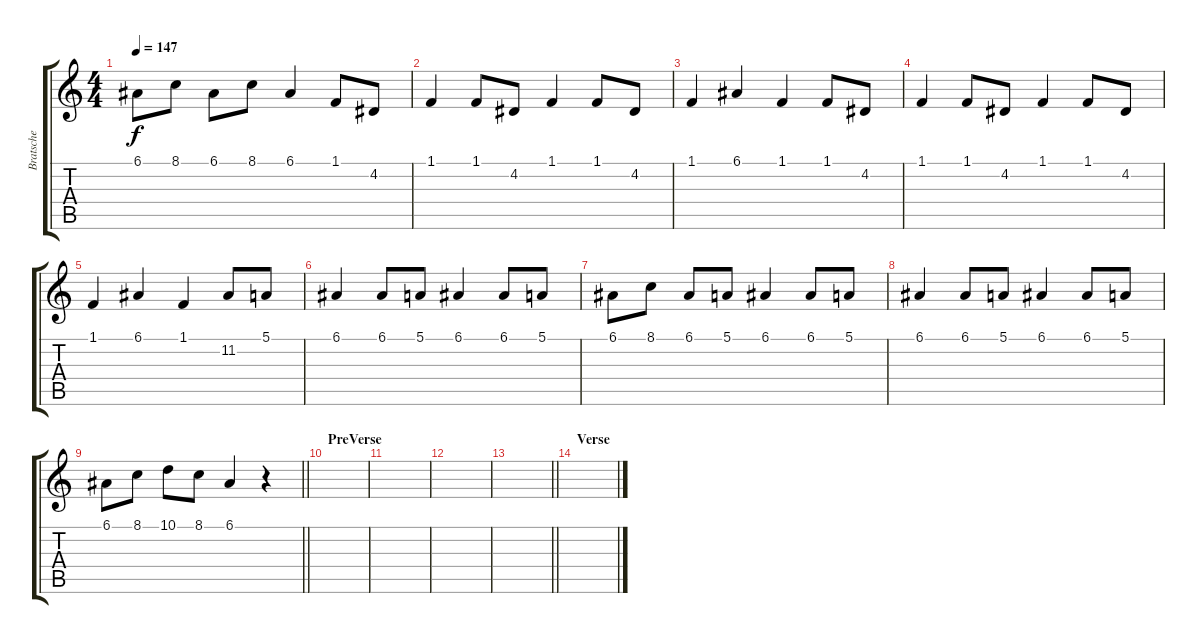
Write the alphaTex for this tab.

\track ("Bratsche" "Bratsche") {instrument viola}
\staff {score tabs}
\tuning (E4 B3 G3 D3 A2 E2) {hide}
\ts (4 4)
\tempo 147
\clef g2
\ks c
6.1.8{dy f} 8.1.8 6.1.8 8.1.8 6.1.4 1.1.8 4.2.8 |
1.1.4 1.1.8 4.2.8 1.1.4 1.1.8 4.2.8 |
1.1.4 6.1.4 1.1.4 1.1.8 4.2.8 |
1.1.4 1.1.8 4.2.8 1.1.4 1.1.8 4.2.8 |
1.1.4 6.1.4 1.1.4 11.2.8 5.1.8 |
6.1.4 6.1.8 5.1.8 6.1.4 6.1.8 5.1.8 |
6.1.8 8.1.8 6.1.8 5.1.8 6.1.4 6.1.8 5.1.8 |
6.1.4 6.1.8 5.1.8 6.1.4 6.1.8 5.1.8 |
\barLineRight lightlight
6.1.8 8.1.8 10.1.8 8.1.8 6.1.4 r.4 |
\section ("" "PreVerse")
|
|
|
\barLineRight lightlight
|
\section ("" "Verse")
